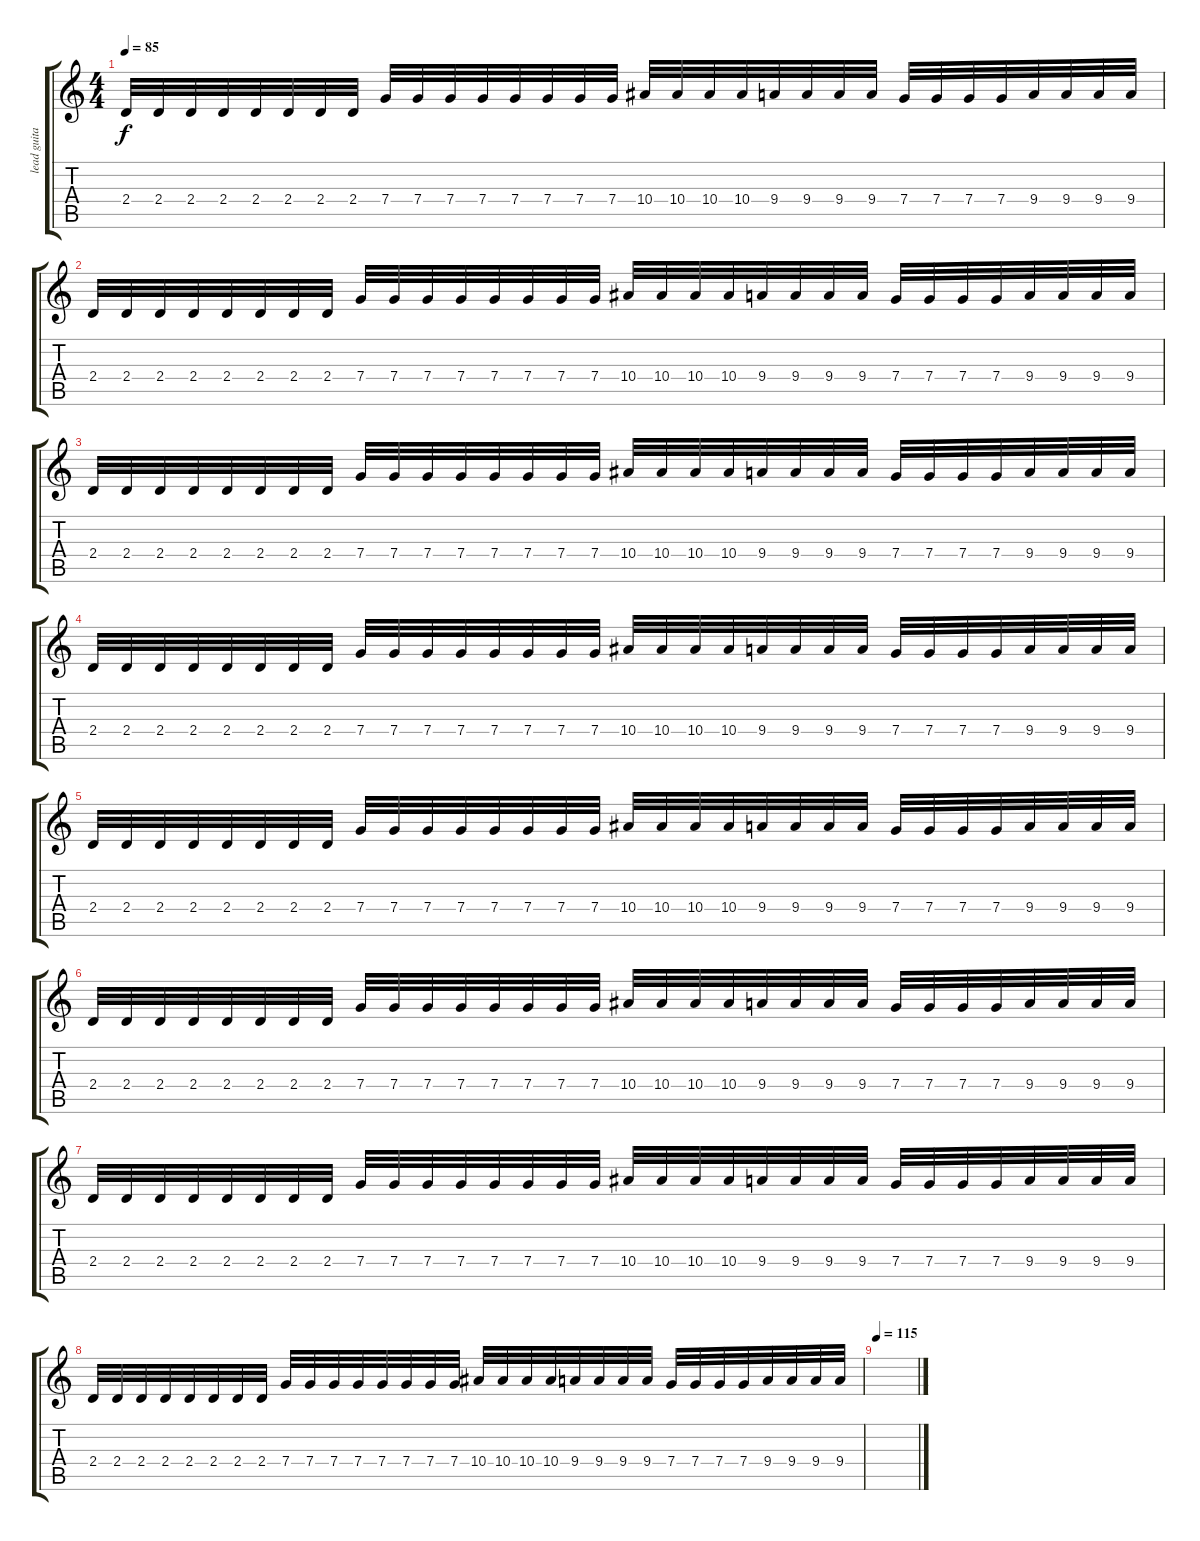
\track ("lead guitar" "lead guita") {instrument distortionguitar}
\staff {score tabs}
\tuning (D4 A3 F3 C3 G2 D2) {hide}
\ts (4 4)
\tempo 85
\clef g2
\ks c
2.4.32{dy f} 2.4.32 2.4.32 2.4.32 2.4.32 2.4.32 2.4.32 2.4.32 7.4.32 7.4.32 7.4.32 7.4.32 7.4.32 7.4.32 7.4.32 7.4.32 10.4.32 10.4.32 10.4.32 10.4.32 9.4.32 9.4.32 9.4.32 9.4.32 7.4.32 7.4.32 7.4.32 7.4.32 9.4.32 9.4.32 9.4.32 9.4.32 |
2.4.32 2.4.32 2.4.32 2.4.32 2.4.32 2.4.32 2.4.32 2.4.32 7.4.32 7.4.32 7.4.32 7.4.32 7.4.32 7.4.32 7.4.32 7.4.32 10.4.32 10.4.32 10.4.32 10.4.32 9.4.32 9.4.32 9.4.32 9.4.32 7.4.32 7.4.32 7.4.32 7.4.32 9.4.32 9.4.32 9.4.32 9.4.32 |
2.4.32 2.4.32 2.4.32 2.4.32 2.4.32 2.4.32 2.4.32 2.4.32 7.4.32 7.4.32 7.4.32 7.4.32 7.4.32 7.4.32 7.4.32 7.4.32 10.4.32 10.4.32 10.4.32 10.4.32 9.4.32 9.4.32 9.4.32 9.4.32 7.4.32 7.4.32 7.4.32 7.4.32 9.4.32 9.4.32 9.4.32 9.4.32 |
2.4.32 2.4.32 2.4.32 2.4.32 2.4.32 2.4.32 2.4.32 2.4.32 7.4.32 7.4.32 7.4.32 7.4.32 7.4.32 7.4.32 7.4.32 7.4.32 10.4.32 10.4.32 10.4.32 10.4.32 9.4.32 9.4.32 9.4.32 9.4.32 7.4.32 7.4.32 7.4.32 7.4.32 9.4.32 9.4.32 9.4.32 9.4.32 |
2.4.32 2.4.32 2.4.32 2.4.32 2.4.32 2.4.32 2.4.32 2.4.32 7.4.32 7.4.32 7.4.32 7.4.32 7.4.32 7.4.32 7.4.32 7.4.32 10.4.32 10.4.32 10.4.32 10.4.32 9.4.32 9.4.32 9.4.32 9.4.32 7.4.32 7.4.32 7.4.32 7.4.32 9.4.32 9.4.32 9.4.32 9.4.32 |
2.4.32 2.4.32 2.4.32 2.4.32 2.4.32 2.4.32 2.4.32 2.4.32 7.4.32 7.4.32 7.4.32 7.4.32 7.4.32 7.4.32 7.4.32 7.4.32 10.4.32 10.4.32 10.4.32 10.4.32 9.4.32 9.4.32 9.4.32 9.4.32 7.4.32 7.4.32 7.4.32 7.4.32 9.4.32 9.4.32 9.4.32 9.4.32 |
2.4.32 2.4.32 2.4.32 2.4.32 2.4.32 2.4.32 2.4.32 2.4.32 7.4.32 7.4.32 7.4.32 7.4.32 7.4.32 7.4.32 7.4.32 7.4.32 10.4.32 10.4.32 10.4.32 10.4.32 9.4.32 9.4.32 9.4.32 9.4.32 7.4.32 7.4.32 7.4.32 7.4.32 9.4.32 9.4.32 9.4.32 9.4.32 |
2.4.32 2.4.32 2.4.32 2.4.32 2.4.32 2.4.32 2.4.32 2.4.32 7.4.32 7.4.32 7.4.32 7.4.32 7.4.32 7.4.32 7.4.32 7.4.32 10.4.32 10.4.32 10.4.32 10.4.32 9.4.32 9.4.32 9.4.32 9.4.32 7.4.32 7.4.32 7.4.32 7.4.32 9.4.32 9.4.32 9.4.32 9.4.32 |
\tempo 115
